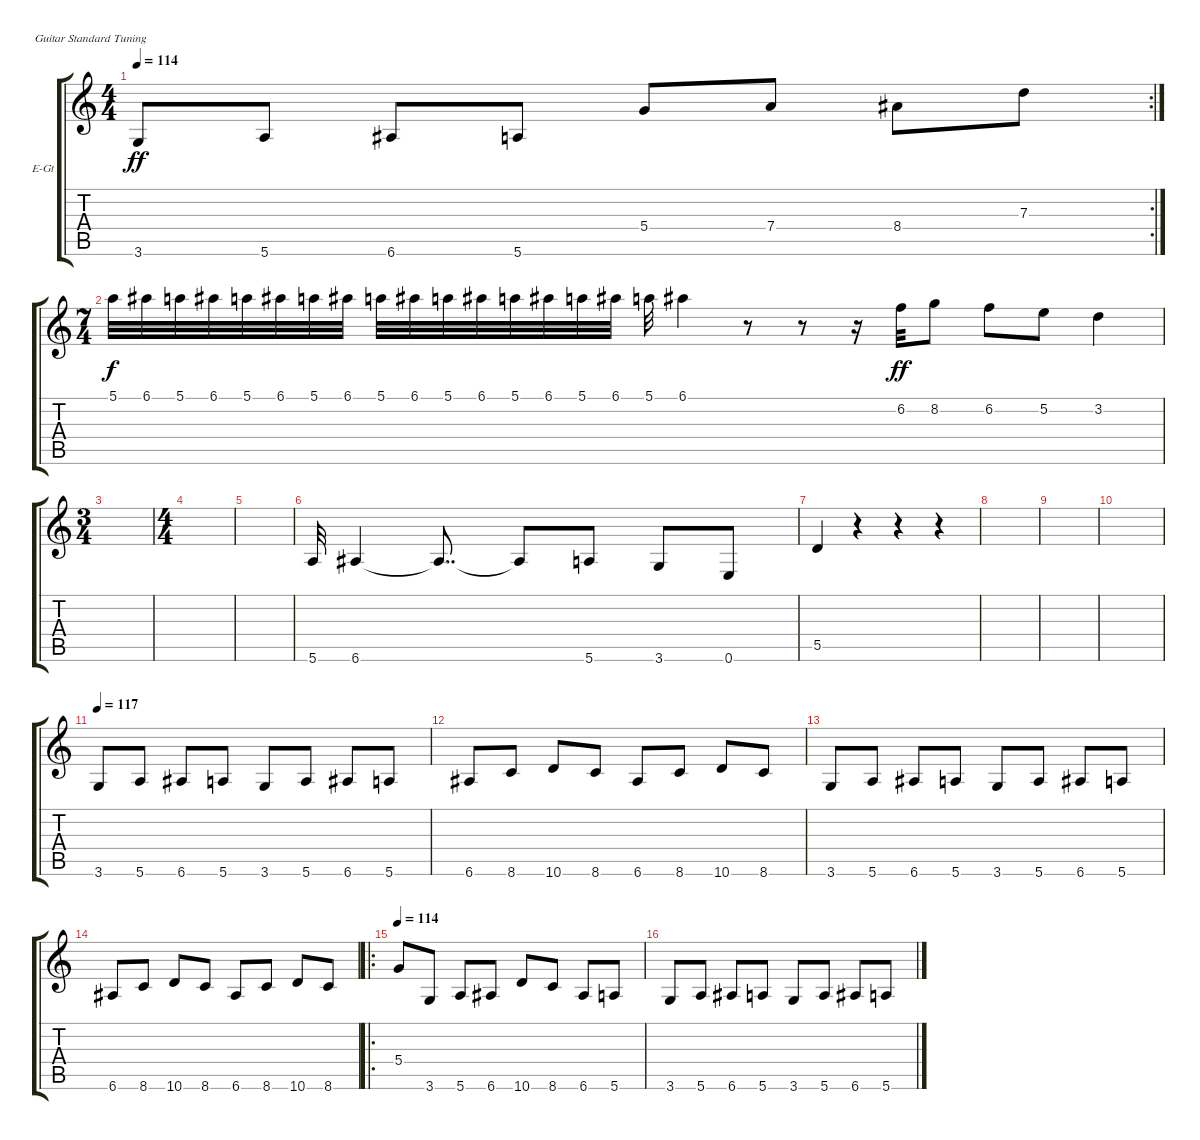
\defaultSystemsLayout 4
\bracketExtendMode groupsimilarinstruments
\firstSystemTrackNameOrientation horizontal
\otherSystemsTrackNameOrientation horizontal
\track ("Electric Guitar" "E-Gt") {instrument electricguitarclean}
\staff {score tabs}
\tuning (E4 B3 G3 D3 A2 E2)
\rc 2
\ts (4 4)
\tempo 114
\clef g2
\ks c
3.6.8{dy ff} 5.6.8 6.6.8 5.6.8 5.4.8 7.4.8 8.4.8 7.3.8 |
\ts (7 4)
5.1.32{dy f} 6.1.32 5.1.32 6.1.32 5.1.32 6.1.32 5.1.32 6.1.32 5.1.32 6.1.32 5.1.32 6.1.32 5.1.32 6.1.32 5.1.32 6.1.32 5.1.32 6.1.4 r.8 r.8 r.16 6.2.32{dy ff} 8.2.8 6.2.8 5.2.8 3.2.4 |
\ts (3 4)
|
\ts (4 4)
|
|
5.6.32 6.6.4 6.6{t}.8{dd} 6.6{t}.8 5.6.8 3.6.8 0.6.8 |
5.5.4 r.4 r.4 r.4 |
|
|
|
\tempo 117
3.6.8 5.6.8 6.6.8 5.6.8 3.6.8 5.6.8 6.6.8 5.6.8 |
6.6.8 8.6.8 10.6.8 8.6.8 6.6.8 8.6.8 10.6.8 8.6.8 |
3.6.8 5.6.8 6.6.8 5.6.8 3.6.8 5.6.8 6.6.8 5.6.8 |
6.6.8 8.6.8 10.6.8 8.6.8 6.6.8 8.6.8 10.6.8 8.6.8 |
\ro
\tempo 114
5.4.8 3.6.8 5.6.8 6.6.8 10.6.8 8.6.8 6.6.8 5.6.8 |
3.6.8 5.6.8 6.6.8 5.6.8 3.6.8 5.6.8 6.6.8 5.6.8
